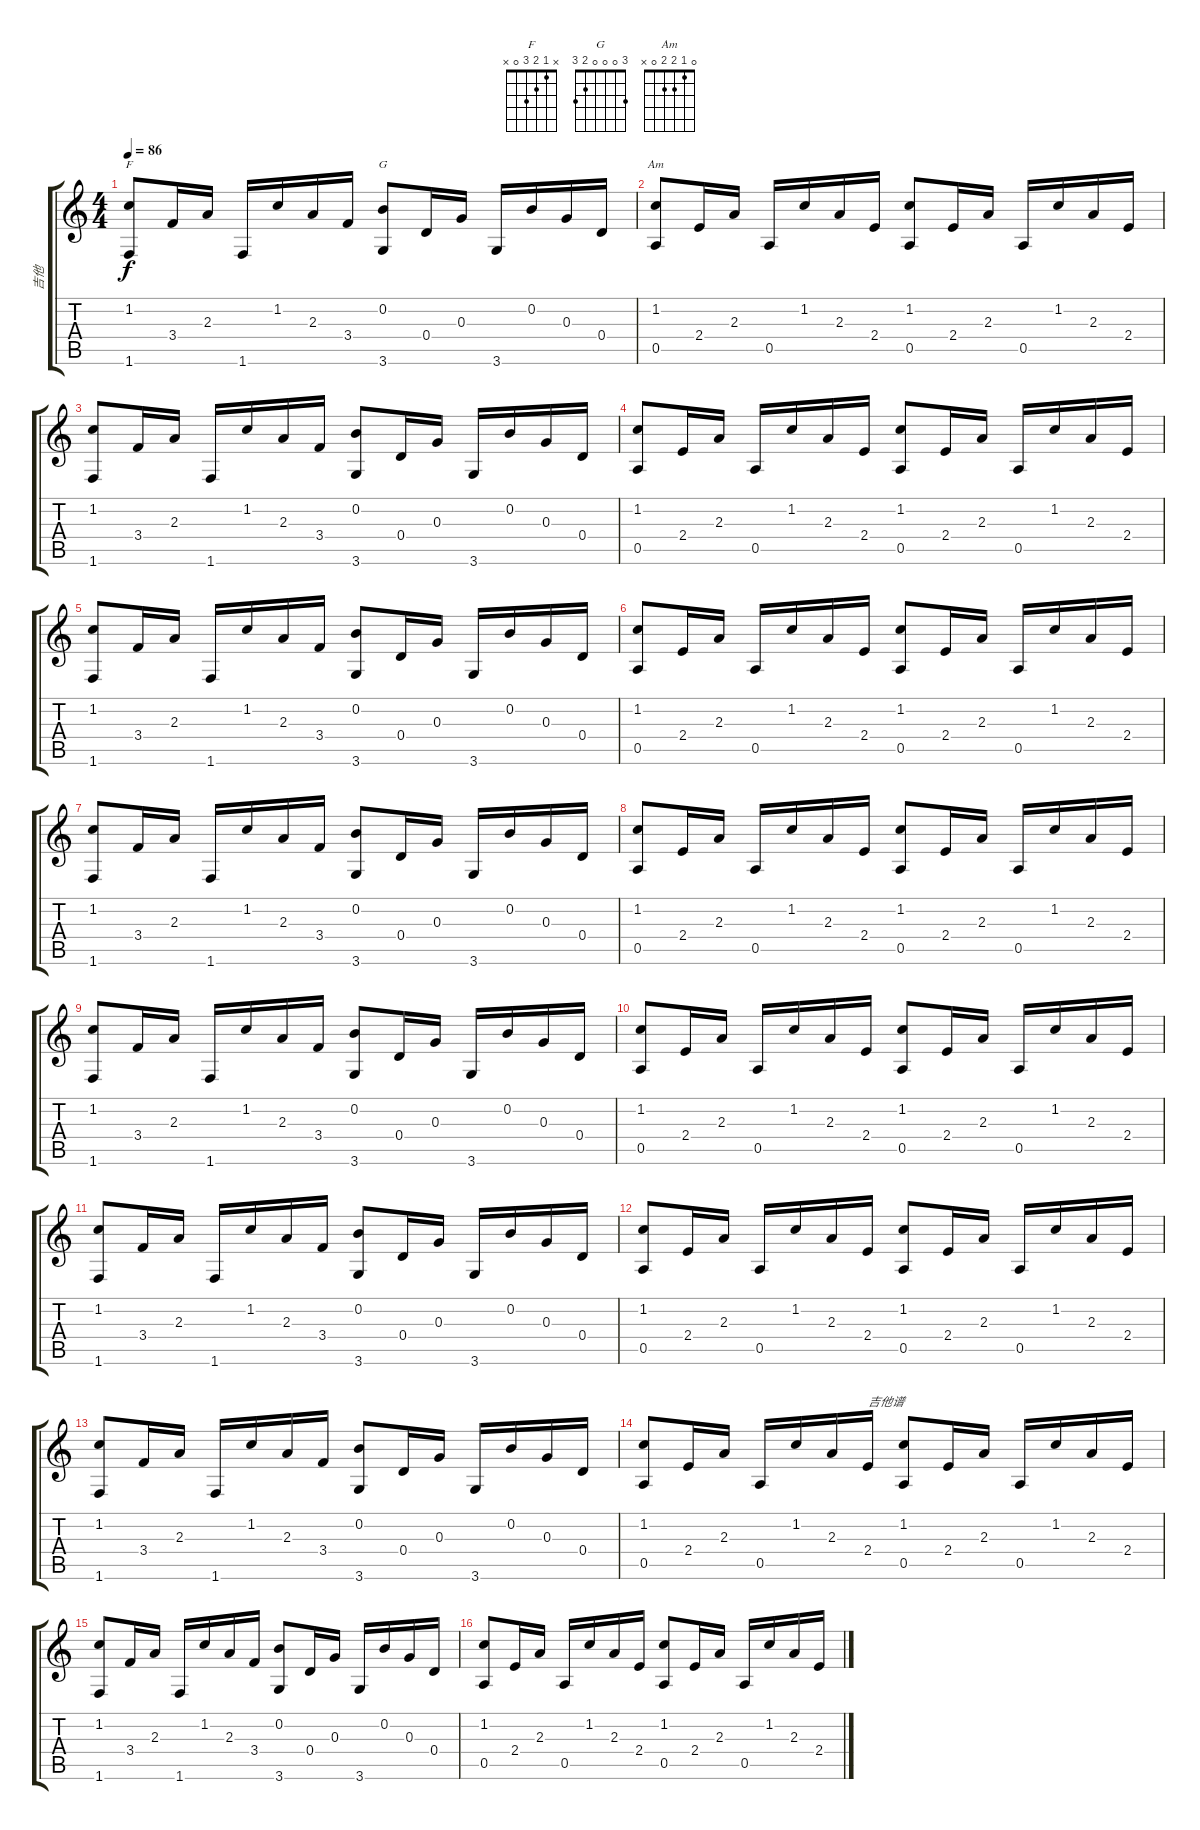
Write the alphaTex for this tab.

\track ("吉他" "吉他") {instrument acousticguitarsteel}
\staff {score tabs}
\tuning (E4 B3 G3 D3 A2 E2) {hide}
\chord ("F" x 1 2 3 0 x)
\chord ("G" 3 0 0 0 2 3)
\chord ("Am" 0 1 2 2 0 x)
\ts (4 4)
\tempo 86
\clef g2
\ks c
(1.2 1.6).8{ch "F" dy f} 3.4.16 2.3.16 1.6.16 1.2.16 2.3.16 3.4.16 (0.2 3.6).8{ch "G"} 0.4.16 0.3.16 3.6.16 0.2.16 0.3.16 0.4.16 |
(1.2 0.5).8{ch "Am"} 2.4.16 2.3.16 0.5.16 1.2.16 2.3.16 2.4.16 (1.2 0.5).8 2.4.16 2.3.16 0.5.16 1.2.16 2.3.16 2.4.16 |
(1.2 1.6).8 3.4.16 2.3.16 1.6.16 1.2.16 2.3.16 3.4.16 (0.2 3.6).8 0.4.16 0.3.16 3.6.16 0.2.16 0.3.16 0.4.16 |
(1.2 0.5).8 2.4.16 2.3.16 0.5.16 1.2.16 2.3.16 2.4.16 (1.2 0.5).8 2.4.16 2.3.16 0.5.16 1.2.16 2.3.16 2.4.16 |
(1.2 1.6).8 3.4.16 2.3.16 1.6.16 1.2.16 2.3.16 3.4.16 (0.2 3.6).8 0.4.16 0.3.16 3.6.16 0.2.16 0.3.16 0.4.16 |
(1.2 0.5).8 2.4.16 2.3.16 0.5.16 1.2.16 2.3.16 2.4.16 (1.2 0.5).8 2.4.16 2.3.16 0.5.16 1.2.16 2.3.16 2.4.16 |
(1.2 1.6).8 3.4.16 2.3.16 1.6.16 1.2.16 2.3.16 3.4.16 (0.2 3.6).8 0.4.16 0.3.16 3.6.16 0.2.16 0.3.16 0.4.16 |
(1.2 0.5).8 2.4.16 2.3.16 0.5.16 1.2.16 2.3.16 2.4.16 (1.2 0.5).8 2.4.16 2.3.16 0.5.16 1.2.16 2.3.16 2.4.16 |
(1.2 1.6).8 3.4.16 2.3.16 1.6.16 1.2.16 2.3.16 3.4.16 (0.2 3.6).8 0.4.16 0.3.16 3.6.16 0.2.16 0.3.16 0.4.16 |
(1.2 0.5).8 2.4.16 2.3.16 0.5.16 1.2.16 2.3.16 2.4.16 (1.2 0.5).8 2.4.16 2.3.16 0.5.16 1.2.16 2.3.16 2.4.16 |
(1.2 1.6).8 3.4.16 2.3.16 1.6.16 1.2.16 2.3.16 3.4.16 (0.2 3.6).8 0.4.16 0.3.16 3.6.16 0.2.16 0.3.16 0.4.16 |
(1.2 0.5).8 2.4.16 2.3.16 0.5.16 1.2.16 2.3.16 2.4.16 (1.2 0.5).8 2.4.16 2.3.16 0.5.16 1.2.16 2.3.16 2.4.16 |
(1.2 1.6).8 3.4.16 2.3.16 1.6.16 1.2.16 2.3.16 3.4.16 (0.2 3.6).8 0.4.16 0.3.16 3.6.16 0.2.16 0.3.16 0.4.16 |
(1.2 0.5).8 2.4.16 2.3.16 0.5.16 1.2.16 2.3.16 2.4.16{txt "吉他谱"} (1.2 0.5).8 2.4.16 2.3.16 0.5.16 1.2.16 2.3.16 2.4.16 |
(1.2 1.6).8 3.4.16 2.3.16 1.6.16 1.2.16 2.3.16 3.4.16 (0.2 3.6).8 0.4.16 0.3.16 3.6.16 0.2.16 0.3.16 0.4.16 |
(1.2 0.5).8 2.4.16 2.3.16 0.5.16 1.2.16 2.3.16 2.4.16 (1.2 0.5).8 2.4.16 2.3.16 0.5.16 1.2.16 2.3.16 2.4.16
